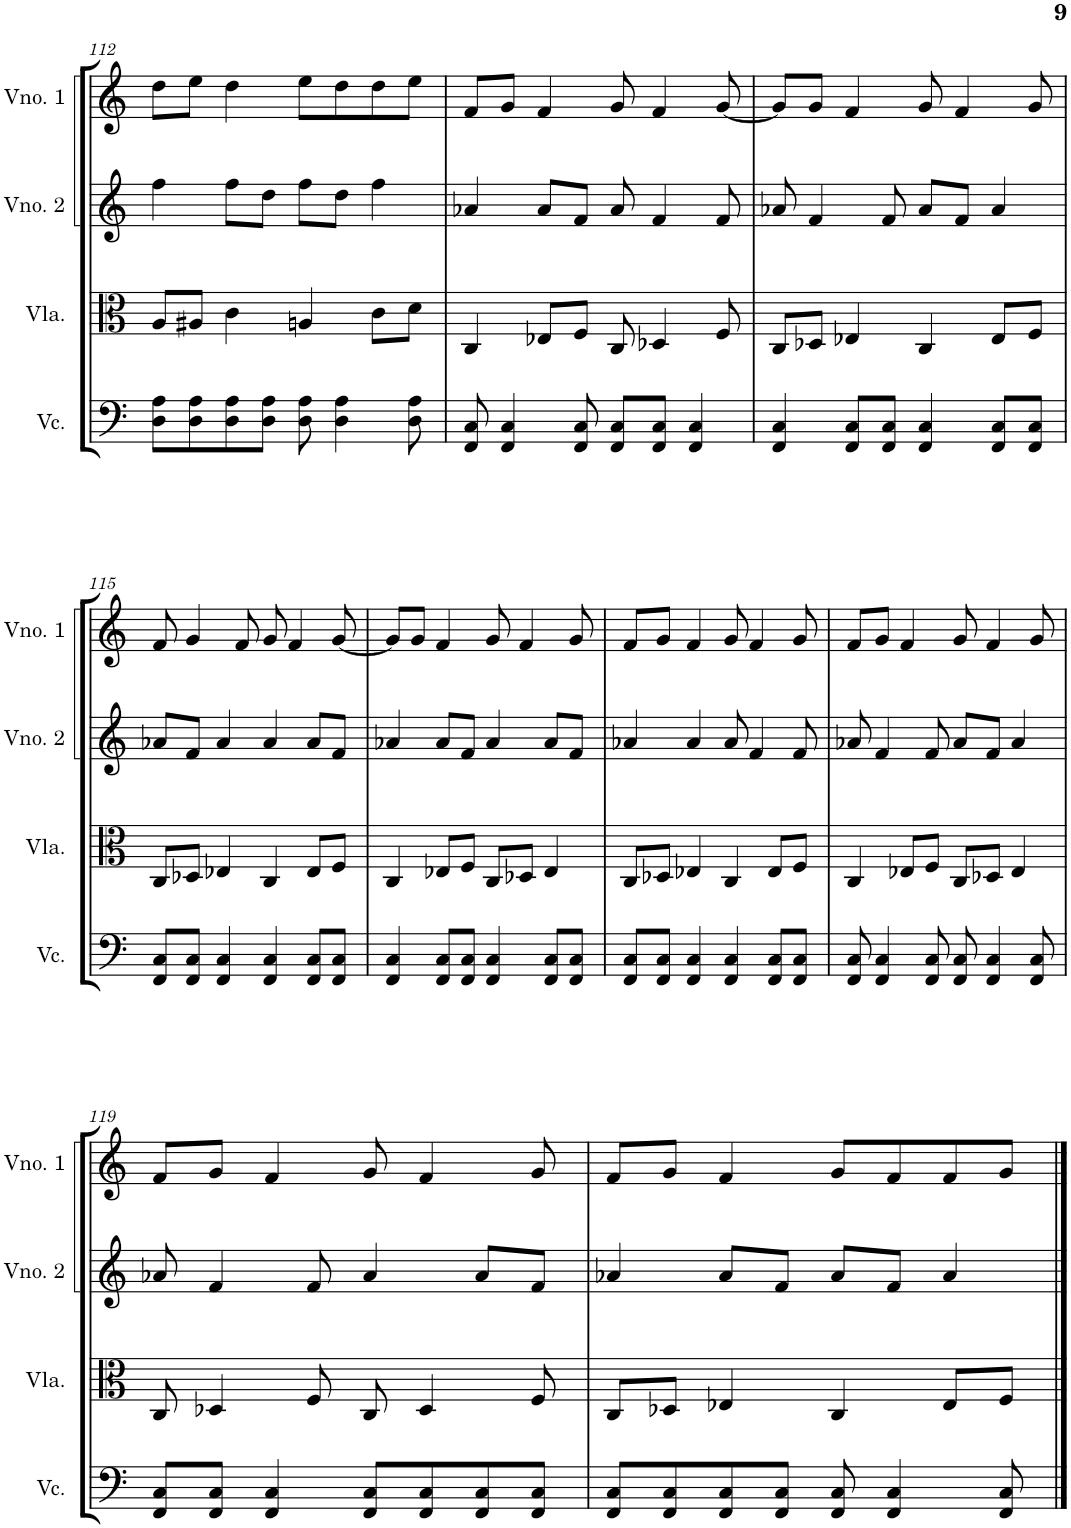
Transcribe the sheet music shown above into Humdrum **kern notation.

**kern	**kern	**kern	**kern
*part4	*part3	*part2	*part1
*staff4	*staff3	*staff2	*staff1
*I"Violoncelo	*I"Viola	*I"Violino 2	*I"Violino 1
*I'Vc.	*I'Vla.	*I'Vno. 2	*I'Vno. 1
!!LO:PB:g=z
*clefF4	*clefC3	*clefG2	*clefG2
*k[]	*k[]	*k[]	*k[]
*M4/4	*M4/4	*M4/4	*M4/4
=112	=112	=112	=112
8D\ 8A\L	8A/L	4ff\	8dd\L
8D\ 8A\	8A#X/J	.	8ee\J
8D\ 8A\	4c\	8ff\L	4dd\
8D\ 8A\J	.	8dd\J	.
8D\ 8A\	4An/	8ff\L	8ee\L
4D\ 4A\	.	8dd\J	8dd\
.	8c\L	4ff\	8dd\
8D\ 8A\	8d\J	.	8ee\J
=113	=113	=113	=113
8FF/ 8C/	4C/	4a-X/	8f/L
4FF/ 4C/	.	.	8g/J
.	8E-X/L	8a-/L	4f/
8FF/ 8C/	8F/J	8f/J	.
8FF/ 8C/L	8C/	8a-/	8g/
8FF/ 8C/J	4D-X/	4f/	4f/
4FF/ 4C/	.	.	.
.	8F/	8f/	[8g/
=114	=114	=114	=114
4FF/ 4C/	8C/L	8a-X/	8g/L]
.	8D-X/J	4f/	8g/J
8FF/ 8C/L	4E-X/	.	4f/
8FF/ 8C/J	.	8f/	.
4FF/ 4C/	4C/	8a-/L	8g/
.	.	8f/J	4f/
8FF/ 8C/L	8E-/L	4a-/	.
8FF/ 8C/J	8F/J	.	8g/
!!LO:LB:g=z
=115	=115	=115	=115
8FF/ 8C/L	8C/L	8a-X/L	8f/
8FF/ 8C/J	8D-X/J	8f/J	4g/
4FF/ 4C/	4E-X/	4a-/	.
.	.	.	8f/
4FF/ 4C/	4C/	4a-/	8g/
.	.	.	4f/
8FF/ 8C/L	8E-/L	8a-/L	.
8FF/ 8C/J	8F/J	8f/J	[8g/
=116	=116	=116	=116
4FF/ 4C/	4C/	4a-X/	8g/L]
.	.	.	8g/J
8FF/ 8C/L	8E-X/L	8a-/L	4f/
8FF/ 8C/J	8F/J	8f/J	.
4FF/ 4C/	8C/L	4a-/	8g/
.	8D-X/J	.	4f/
8FF/ 8C/L	4E-/	8a-/L	.
8FF/ 8C/J	.	8f/J	8g/
=117	=117	=117	=117
8FF/ 8C/L	8C/L	4a-X/	8f/L
8FF/ 8C/J	8D-X/J	.	8g/J
4FF/ 4C/	4E-X/	4a-/	4f/
4FF/ 4C/	4C/	8a-/	8g/
.	.	4f/	4f/
8FF/ 8C/L	8E-/L	.	.
8FF/ 8C/J	8F/J	8f/	8g/
=118	=118	=118	=118
8FF/ 8C/	4C/	8a-X/	8f/L
4FF/ 4C/	.	4f/	8g/J
.	8E-X/L	.	4f/
8FF/ 8C/	8F/J	8f/	.
8FF/ 8C/	8C/L	8a-/L	8g/
4FF/ 4C/	8D-X/J	8f/J	4f/
.	4E-/	4a-/	.
8FF/ 8C/	.	.	8g/
!!LO:LB:g=z
=119	=119	=119	=119
8FF/ 8C/L	8C/	8a-X/	8f/L
8FF/ 8C/J	4D-X/	4f/	8g/J
4FF/ 4C/	.	.	4f/
.	8F/	8f/	.
8FF/ 8C/L	8C/	4a-/	8g/
8FF/ 8C/	4D-/	.	4f/
8FF/ 8C/	.	8a-/L	.
8FF/ 8C/J	8F/	8f/J	8g/
=120	=120	=120	=120
8FF/ 8C/L	8C/L	4a-X/	8f/L
8FF/ 8C/	8D-X/J	.	8g/J
8FF/ 8C/	4E-X/	8a-/L	4f/
8FF/ 8C/J	.	8f/J	.
8FF/ 8C/	4C/	8a-/L	8g/L
4FF/ 4C/	.	8f/J	8f/
.	8E-/L	4a-/	8f/
8FF/ 8C/	8F/J	.	8g/J
==	==	==	==
*-	*-	*-	*-
